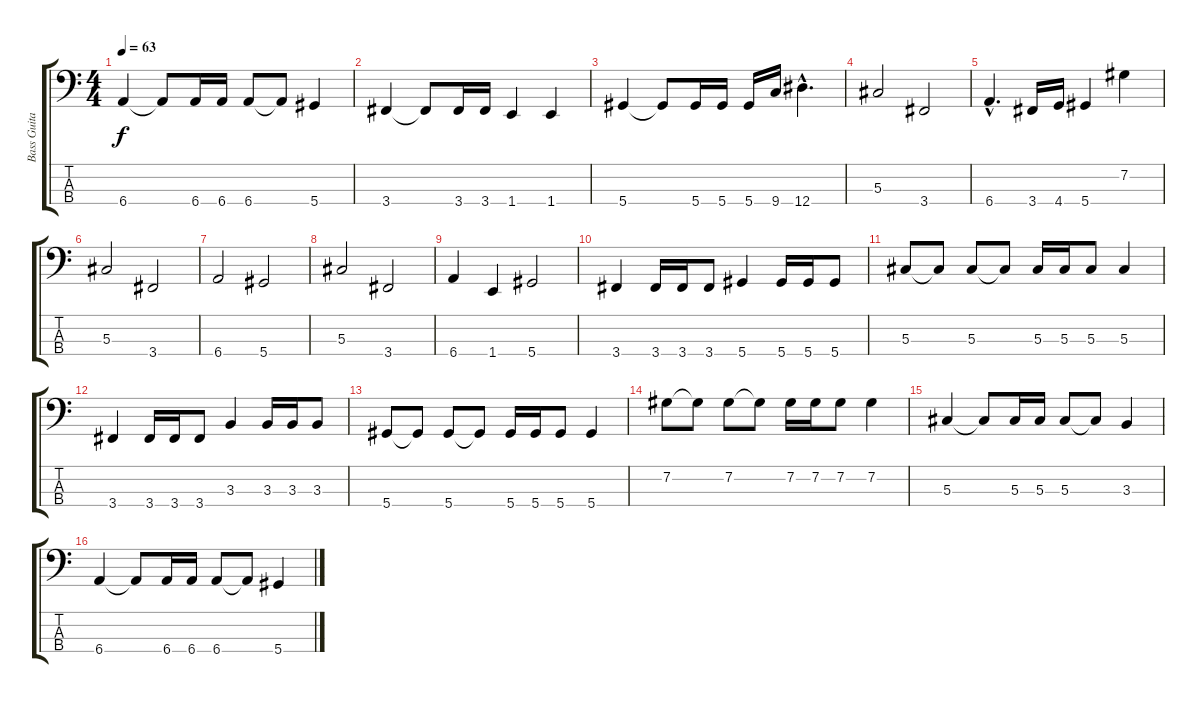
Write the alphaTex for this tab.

\track ("Bass Guitar" "Bass Guita") {instrument electricbasspick}
\staff {score tabs}
\tuning (Gb2 Db2 Ab1 Eb1) {hide}
\ts (4 4)
\tempo 63
\clef f4
\ks c
6.4.4{dy f} 6.4{t}.8 6.4.16 6.4.16 6.4.8 6.4{t}.8 5.4.4 |
3.4.4 3.4{t}.8 3.4.16 3.4.16 1.4.4 1.4.4 |
5.4.4 5.4{t}.8 5.4.16 5.4.16 5.4.16 9.4.16 12.4{hac}.4{d} |
5.3.2 3.4.2 |
6.4{hac}.4{d} 3.4.16 4.4.16 5.4.4 7.2.4 |
5.3.2 3.4.2 |
6.4.2 5.4.2 |
5.3.2 3.4.2 |
6.4.4 1.4.4 5.4.2 |
3.4.4 3.4.16 3.4.16 3.4.8 5.4.4 5.4.16 5.4.16 5.4.8 |
5.3.8 5.3{t}.8 5.3.8 5.3{t}.8 5.3.16 5.3.16 5.3.8 5.3.4 |
3.4.4 3.4.16 3.4.16 3.4.8 3.3.4 3.3.16 3.3.16 3.3.8 |
5.4.8 5.4{t}.8 5.4.8 5.4{t}.8 5.4.16 5.4.16 5.4.8 5.4.4 |
7.2.8 7.2{t}.8 7.2.8 7.2{t}.8 7.2.16 7.2.16 7.2.8 7.2.4 |
5.3.4 5.3{t}.8 5.3.16 5.3.16 5.3.8 5.3{t}.8 3.3.4 |
6.4.4 6.4{t}.8 6.4.16 6.4.16 6.4.8 6.4{t}.8 5.4.4
